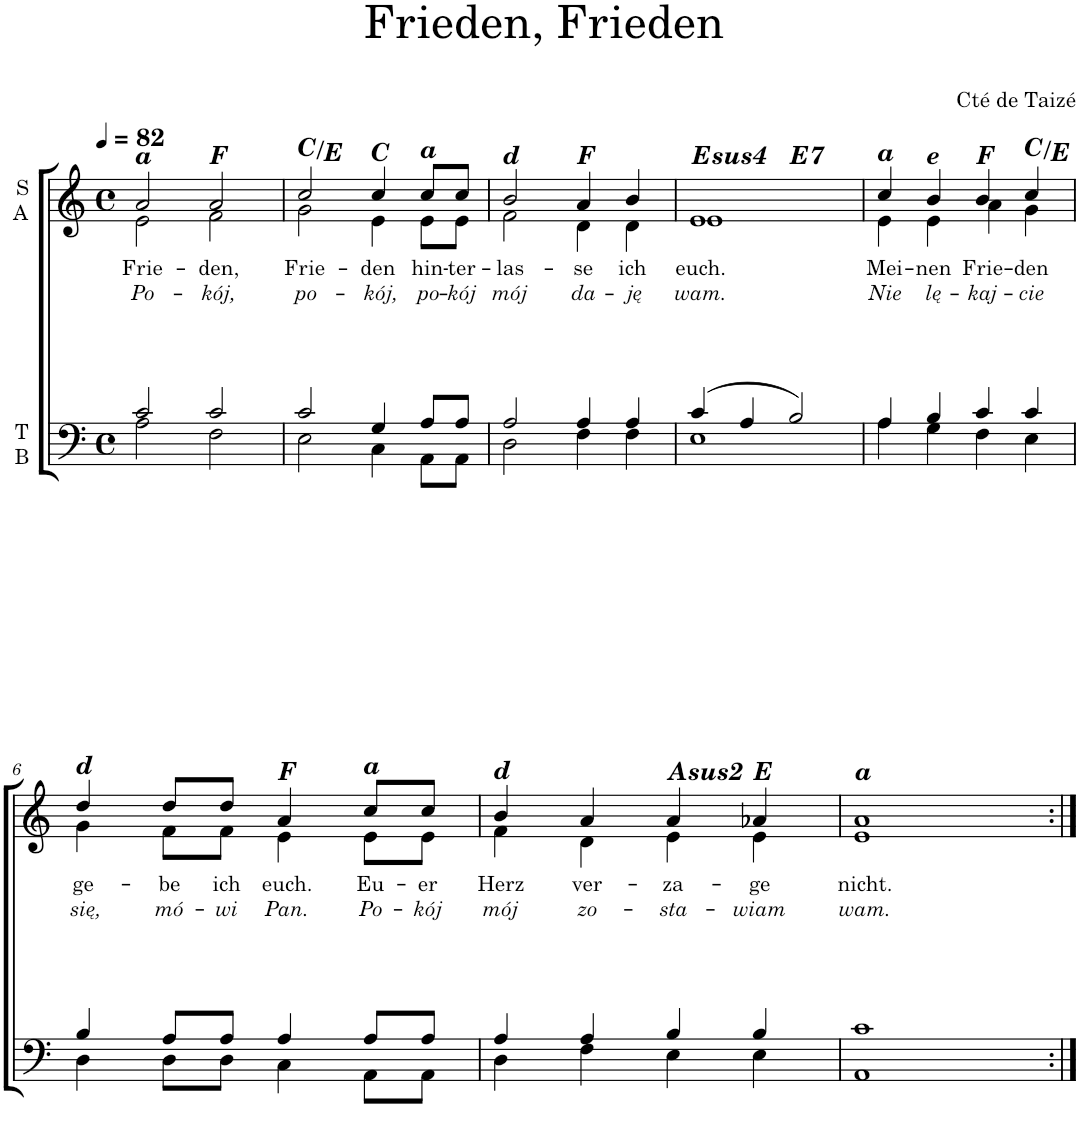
**kern	**kern	**text	**text	**harte
*part2	*part1	*part1	*part1	*part1
*staff2	*staff1	*staff1	*staff1	*
*I"T B	*I"S A	*	*	*
*clefF4	*clefG2	*	*	*
*k[]	*k[]	*	*	*
*M4/4	*M4/4	*	*	*
*met(c)	*met(c)	*	*	*
*MM82	*MM82	*	*	*
=1	=1	=1	=1	=1
*^	*	*	*	*
!	!	!	!LO:LY:b	!LO:LY:b	!
*	*	*^	*	*	*
2c/	2A\	2a/	2e\	Frie-	Po-	A:min
!	!	!	!	!LO:LY:b	!LO:LY:b	!
2c/	2F\	2a/	2f\	-den,	-kój,	F:maj
=2	=2	=2	=2	=2	=2	=2
!	!	!	!	!LO:LY:b	!LO:LY:b	!
2c/	2E\	2cc/	2g\	Frie-	po-	C:maj/3
!	!	!	!	!LO:LY:b	!LO:LY:b	!
4G/	4C\	4cc/	4e\	-den	-kój,	C:maj
!	!	!	!	!LO:LY:b	!LO:LY:b	!
8A/L	8AA\L	8cc/L	8e\L	hin-	po-	A:min
!	!	!	!	!LO:LY:b	!LO:LY:b	!
8A/J	8AA\J	8cc/J	8e\J	-ter-	-kój	.
=3	=3	=3	=3	=3	=3	=3
!	!	!	!	!LO:LY:b	!LO:LY:b	!
2A/	2D\	2b/	2f\	-las-	mój	D:min
!	!	!	!	!LO:LY:b	!LO:LY:b	!
4A/	4F\	4a/	4d\	-se	da-	F:maj
!	!	!	!	!LO:LY:b	!LO:LY:b	!
4A/	4F\	4b/	4d\	ich	-ję	.
=4	=4	=4	=4	=4	=4	=4
!	!	!	!	!LO:LY:b	!LO:LY:b	!LO:H:kt=4
*	*	*	*^	*	*	*
(4c/	1E	1e	1e	2ryy	euch.	wam.	E:sus4
4A/	.	.	.	.	.	.	.
!	!	!	!	!	!	!	!LO:H:kt=7
2B/)	.	.	.	2ryy	.	.	E:7
=5	=5	=5	=5	=5	=5	=5	=5
!	!	!	!	!	!LO:LY:b	!LO:LY:b	!
*	*	*	*v	*v	*	*	*
4A/	4A\	4cc/	4e\	Mei-	Nie	A:min
!	!	!	!	!LO:LY:b	!LO:LY:b	!
4B/	4G\	4b/	4e\	-nen	lę-	E:min
!	!	!	!	!LO:LY:b	!LO:LY:b	!
4c/	4F\	4b/	4a\	Frie-	-kaj-	F:maj
!	!	!	!	!LO:LY:b	!LO:LY:b	!
4c/	4E\	4cc/	4g\	-den	-cie	C:maj/3
!!LO:LB:g=z	!!
=6	=6	=6	=6	=6	=6	=6
!	!	!	!	!LO:LY:b	!LO:LY:b	!
4B/	4D\	4dd/	4g\	ge-	się,	D:min
!	!	!	!	!LO:LY:b	!LO:LY:b	!
8A/L	8D\L	8dd/L	8f\L	-be	mó-	.
!	!	!	!	!LO:LY:b	!LO:LY:b	!
8A/J	8D\J	8dd/J	8f\J	ich	-wi	.
!	!	!	!	!LO:LY:b	!LO:LY:b	!
4A/	4C\	4a/	4e\	euch.	Pan.	F:maj
!	!	!	!	!LO:LY:b	!LO:LY:b	!
8A/L	8AA\L	8cc/L	8e\L	Eu-	Po-	A:min
!	!	!	!	!LO:LY:b	!LO:LY:b	!
8A/J	8AA\J	8cc/J	8e\J	-er	-kój	.
=7	=7	=7	=7	=7	=7	=7
!	!	!	!	!LO:LY:b	!LO:LY:b	!
4A/	4D\	4b/	4f\	Herz	mój	D:min
!	!	!	!	!LO:LY:b	!LO:LY:b	!
4A/	4F\	4a/	4d\	ver-	zo-	.
!	!	!	!	!LO:LY:b	!LO:LY:b	!LO:H:kt=2
4B/	4E\	4a/	4e\	-za-	-sta-	A:(1,2,5)
!	!	!	!	!LO:LY:b	!LO:LY:b	!
4B/	4E\	4a-X/	4e\	-ge	-wiam	E:maj
=8	=8	=8	=8	=8	=8	=8
!	!	!	!	!LO:LY:b	!LO:LY:b	!
1c	1AA	1a	1e	nicht.	wam.	A:min
*v	*v	*	*	*	*	*
*	*v	*v	*	*	*
=:|!	=:|!	=:|!	=:|!	=:|!
*-	*-	*-	*-	*-
